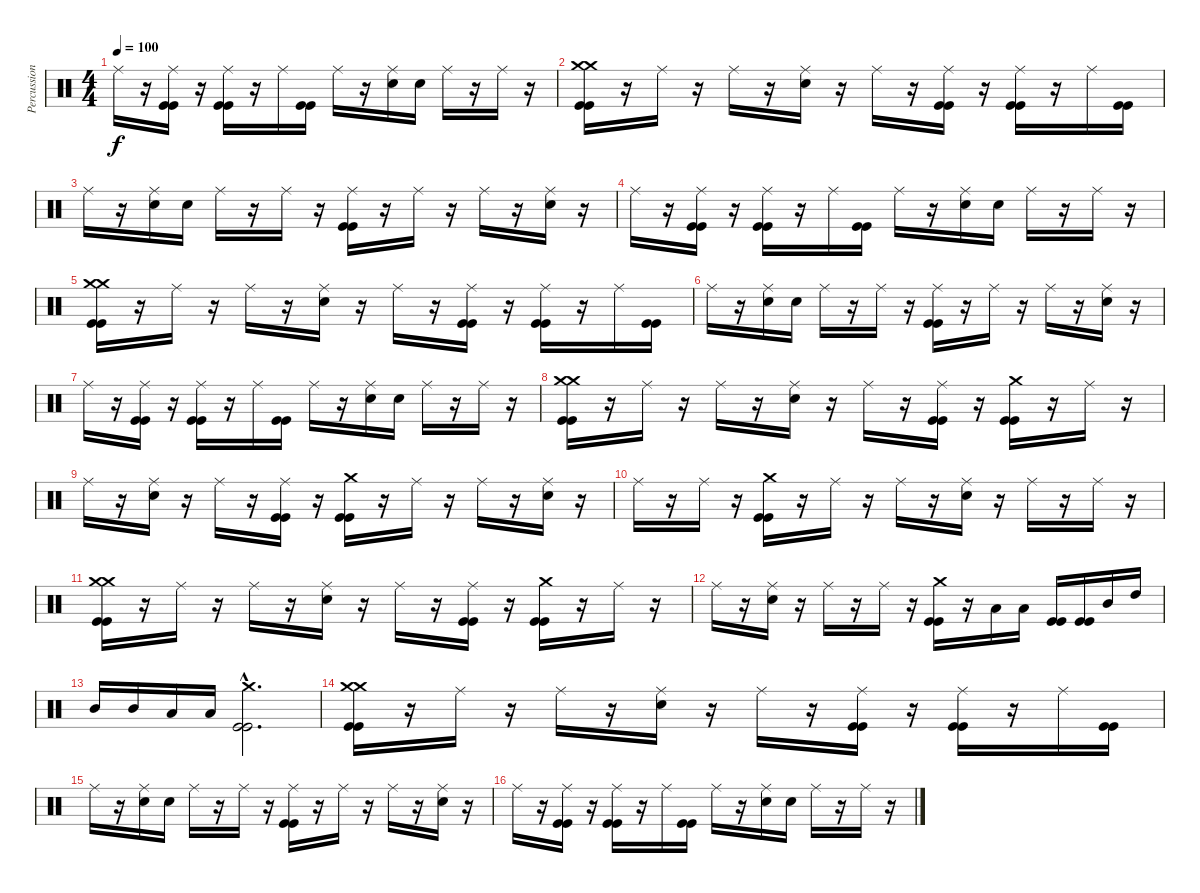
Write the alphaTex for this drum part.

\track ("Percussion" "Percussion") {instrument percussion}
\staff {score}
\articulation defaults
\ts (4 4)
\tempo 100
\clef neutral
\ks c "Ride (middle)".16{dy f}
r.16 ("Ride (middle)" "Kick (hit)" "Kick (hit)").16 r.16 ("Ride (middle)" "Kick (hit)" "Kick (hit)").16 r.16 "Ride (middle)".16 ("Kick (hit)" "Kick (hit)").16 "Ride (middle)".16 r.16 ("Ride (middle)" "Snare (hit) 2").16 "Snare (hit) 2".16 "Ride (middle)".16 r.16 "Ride (middle)".16 r.16 |
("Crash medium (hit)" "Crash medium (hit)" "Kick (hit)" "Kick (hit)").16 r.16 "Ride (middle)".16 r.16 "Ride (middle)".16 r.16 ("Ride (middle)" "Snare (hit) 2").16 r.16 "Ride (middle)".16 r.16 ("Ride (middle)" "Kick (hit)" "Kick (hit)").16 r.16 ("Ride (middle)" "Kick (hit)" "Kick (hit)").16 r.16 "Ride (middle)".16 ("Kick (hit)" "Kick (hit)").16 |
"Ride (middle)".16 r.16 ("Ride (middle)" "Snare (hit) 2").16 "Snare (hit) 2".16 "Ride (middle)".16 r.16 "Ride (middle)".16 r.16 ("Ride (middle)" "Kick (hit)" "Kick (hit)").16 r.16 "Ride (middle)".16 r.16 "Ride (middle)".16 r.16 ("Ride (middle)" "Snare (hit) 2").16 r.16 |
"Ride (middle)".16 r.16 ("Ride (middle)" "Kick (hit)" "Kick (hit)").16 r.16 ("Ride (middle)" "Kick (hit)" "Kick (hit)").16 r.16 "Ride (middle)".16 ("Kick (hit)" "Kick (hit)").16 "Ride (middle)".16 r.16 ("Ride (middle)" "Snare (hit) 2").16 "Snare (hit) 2".16 "Ride (middle)".16 r.16 "Ride (middle)".16 r.16 |
("Crash medium (hit)" "Crash medium (hit)" "Kick (hit)" "Kick (hit)").16 r.16 "Ride (middle)".16 r.16 "Ride (middle)".16 r.16 ("Ride (middle)" "Snare (hit) 2").16 r.16 "Ride (middle)".16 r.16 ("Ride (middle)" "Kick (hit)" "Kick (hit)").16 r.16 ("Ride (middle)" "Kick (hit)" "Kick (hit)").16 r.16 "Ride (middle)".16 ("Kick (hit)" "Kick (hit)").16 |
"Ride (middle)".16 r.16 ("Ride (middle)" "Snare (hit) 2").16 "Snare (hit) 2".16 "Ride (middle)".16 r.16 "Ride (middle)".16 r.16 ("Ride (middle)" "Kick (hit)" "Kick (hit)").16 r.16 "Ride (middle)".16 r.16 "Ride (middle)".16 r.16 ("Ride (middle)" "Snare (hit) 2").16 r.16 |
"Ride (middle)".16 r.16 ("Ride (middle)" "Kick (hit)" "Kick (hit)").16 r.16 ("Ride (middle)" "Kick (hit)" "Kick (hit)").16 r.16 "Ride (middle)".16 ("Kick (hit)" "Kick (hit)").16 "Ride (middle)".16 r.16 ("Ride (middle)" "Snare (hit) 2").16 "Snare (hit) 2".16 "Ride (middle)".16 r.16 "Ride (middle)".16 r.16 |
("Crash medium (hit)" "Crash medium (hit)" "Kick (hit)" "Kick (hit)").16 r.16 "Ride (middle)".16 r.16 "Ride (middle)".16 r.16 ("Ride (middle)" "Snare (hit) 2").16 r.16 "Ride (middle)".16 r.16 ("Ride (middle)" "Kick (hit)" "Kick (hit)").16 r.16 ("Crash medium (hit)" "Kick (hit)" "Kick (hit)").16 r.16 "Ride (middle)".16 r.16 |
"Ride (middle)".16 r.16 ("Ride (middle)" "Snare (hit) 2").16 r.16 "Ride (middle)".16 r.16 ("Ride (middle)" "Kick (hit)" "Kick (hit)").16 r.16 ("Crash medium (hit)" "Kick (hit)" "Kick (hit)").16 r.16 "Ride (middle)".16 r.16 "Ride (middle)".16 r.16 ("Ride (middle)" "Snare (hit) 2").16 r.16 |
"Ride (middle)".16 r.16 "Ride (middle)".16 r.16 ("Crash medium (hit)" "Kick (hit)" "Kick (hit)").16 r.16 "Ride (middle)".16 r.16 "Ride (middle)".16 r.16 ("Ride (middle)" "Snare (hit) 2").16 r.16 "Ride (middle)".16 r.16 "Ride (middle)".16 r.16 |
("Crash medium (hit)" "Crash medium (hit)" "Kick (hit)" "Kick (hit)").16 r.16 "Ride (middle)".16 r.16 "Ride (middle)".16 r.16 ("Ride (middle)" "Snare (hit) 2").16 r.16 "Ride (middle)".16 r.16 ("Ride (middle)" "Kick (hit)" "Kick (hit)").16 r.16 ("Crash medium (hit)" "Kick (hit)" "Kick (hit)").16 r.16 "Ride (middle)".16 r.16 |
"Ride (middle)".16 r.16 ("Ride (middle)" "Snare (hit) 2").16 r.16 "Ride (middle)".16 r.16 "Ride (middle)".16 r.16 ("Crash medium (hit)" "Kick (hit)" "Kick (hit)").16 r.16 "Low Tom (hit)".16 "Low Tom (hit)".16 ("Kick (hit)" "Kick (hit)").16 ("Kick (hit)" "Kick (hit)").16 "Mid Tom (hit)".16 "High Tom (hit)".16 |
"Mid Tom (hit)".16 "Mid Tom (hit)".16 "Low Tom (hit)".16 "Low Tom (hit)".16 ("Crash medium (hit)"{hac} "Kick (hit)"{hac} "Kick (hit)"{hac}).2{d} |
("Crash medium (hit)" "Crash medium (hit)" "Kick (hit)" "Kick (hit)").16 r.16 "Ride (middle)".16 r.16 "Ride (middle)".16 r.16 ("Ride (middle)" "Snare (hit) 2").16 r.16 "Ride (middle)".16 r.16 ("Ride (middle)" "Kick (hit)" "Kick (hit)").16 r.16 ("Ride (middle)" "Kick (hit)" "Kick (hit)").16 r.16 "Ride (middle)".16 ("Kick (hit)" "Kick (hit)").16 |
"Ride (middle)".16 r.16 ("Ride (middle)" "Snare (hit) 2").16 "Snare (hit) 2".16 "Ride (middle)".16 r.16 "Ride (middle)".16 r.16 ("Ride (middle)" "Kick (hit)" "Kick (hit)").16 r.16 "Ride (middle)".16 r.16 "Ride (middle)".16 r.16 ("Ride (middle)" "Snare (hit) 2").16 r.16 |
"Ride (middle)".16 r.16 ("Ride (middle)" "Kick (hit)" "Kick (hit)").16 r.16 ("Ride (middle)" "Kick (hit)" "Kick (hit)").16 r.16 "Ride (middle)".16 ("Kick (hit)" "Kick (hit)").16 "Ride (middle)".16 r.16 ("Ride (middle)" "Snare (hit) 2").16 "Snare (hit) 2".16 "Ride (middle)".16 r.16 "Ride (middle)".16 r.16
